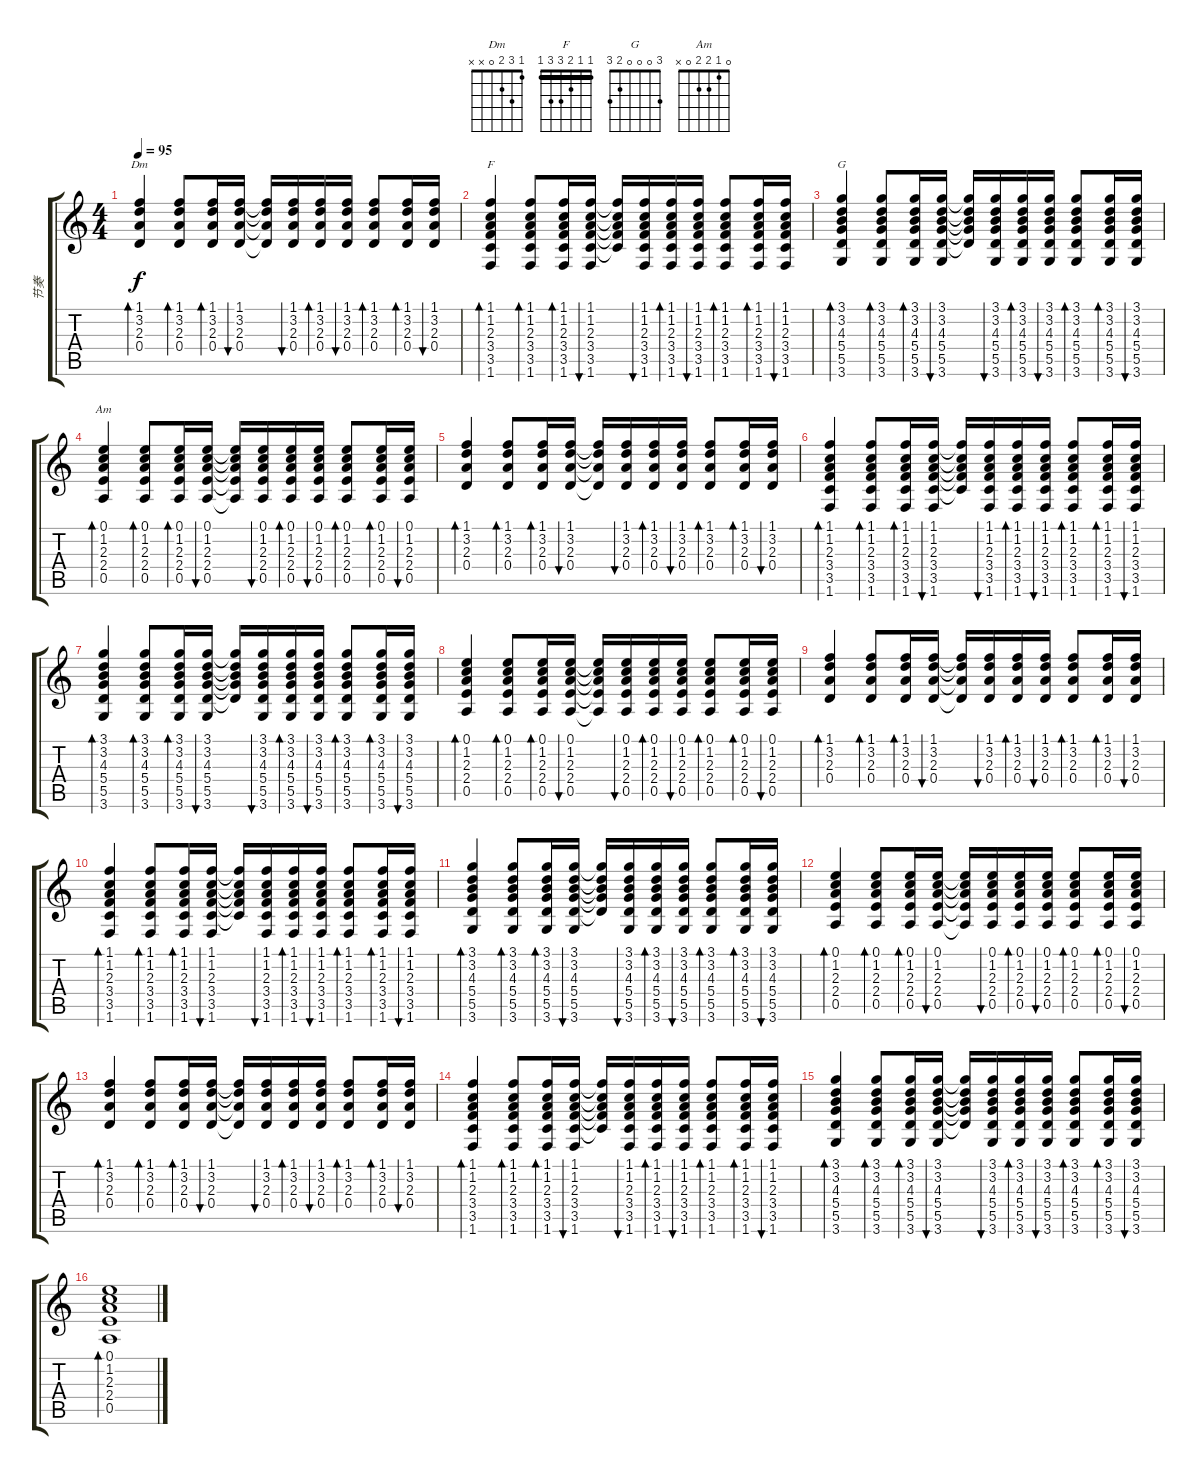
\track ("节奏" "节奏") {instrument acousticguitarsteel}
\staff {score tabs}
\tuning (E4 B3 G3 D3 A2 E2) {hide}
\chord ("Dm" 1 3 2 0 x x)
\chord ("F" 1 1 2 3 3 1) {barre 1}
\chord ("G" 3 0 0 0 2 3)
\chord ("Am" 0 1 2 2 0 x)
\ts (4 4)
\tempo 95
\clef g2
\ks c
(1.1 3.2 2.3 0.4).4{bd 60 ch "Dm" dy f} (1.1 3.2 2.3 0.4).8{bd 60} (1.1 3.2 2.3 0.4).16{bd 60} (1.1 3.2 2.3 0.4).16{bu 60} (1.1{t} 3.2{t} 2.3{t} 0.4{t}).16 (1.1 3.2 2.3 0.4).16{bu 60} (1.1 3.2 2.3 0.4).16{bd 60} (1.1 3.2 2.3 0.4).16{bu 60} (1.1 3.2 2.3 0.4).8{bd 60} (1.1 3.2 2.3 0.4).16{bd 60} (1.1 3.2 2.3 0.4).16{bu 60} |
(1.1 1.2 2.3 3.4 3.5 1.6).4{bd 60 ch "F"} (1.1 1.2 2.3 3.4 3.5 1.6).8{bd 60} (1.1 1.2 2.3 3.4 3.5 1.6).16{bd 60} (1.1 1.2 2.3 3.4 3.5 1.6).16{bu 60} (1.1{t} 1.2{t} 2.3{t} 3.4{t} 3.5{t}).16 (1.1 1.2 2.3 3.4 3.5 1.6).16{bu 60} (1.1 1.2 2.3 3.4 3.5 1.6).16{bd 60} (1.1 1.2 2.3 3.4 3.5 1.6).16{bu 60} (1.1 1.2 2.3 3.4 3.5 1.6).8{bd 60} (1.1 1.2 2.3 3.4 3.5 1.6).16{bd 60} (1.1 1.2 2.3 3.4 3.5 1.6).16{bu 60} |
(3.1 3.2 4.3 5.4 5.5 3.6).4{bd 60 ch "G"} (3.1 3.2 4.3 5.4 5.5 3.6).8{bd 60} (3.1 3.2 4.3 5.4 5.5 3.6).16{bd 60} (3.1 3.2 4.3 5.4 5.5 3.6).16{bu 60} (3.1{t} 3.2{t} 4.3{t} 5.4{t} 5.5{t}).16 (3.1 3.2 4.3 5.4 5.5 3.6).16{bu 60} (3.1 3.2 4.3 5.4 5.5 3.6).16{bd 60} (3.1 3.2 4.3 5.4 5.5 3.6).16{bu 60} (3.1 3.2 4.3 5.4 5.5 3.6).8{bd 60} (3.1 3.2 4.3 5.4 5.5 3.6).16{bd 60} (3.1 3.2 4.3 5.4 5.5 3.6).16{bu 60} |
(0.1 1.2 2.3 2.4 0.5).4{bd 60 ch "Am"} (0.1 1.2 2.3 2.4 0.5).8{bd 60} (0.1 1.2 2.3 2.4 0.5).16{bd 60} (0.1 1.2 2.3 2.4 0.5).16{bu 60} (0.1{t} 1.2{t} 2.3{t} 2.4{t} 0.5{t}).16 (0.1 1.2 2.3 2.4 0.5).16{bu 60} (0.1 1.2 2.3 2.4 0.5).16{bd 60} (0.1 1.2 2.3 2.4 0.5).16{bu 60} (0.1 1.2 2.3 2.4 0.5).8{bd 60} (0.1 1.2 2.3 2.4 0.5).16{bd 60} (0.1 1.2 2.3 2.4 0.5).16{bu 60} |
(1.1 3.2 2.3 0.4).4{bd 60} (1.1 3.2 2.3 0.4).8{bd 60} (1.1 3.2 2.3 0.4).16{bd 60} (1.1 3.2 2.3 0.4).16{bu 60} (1.1{t} 3.2{t} 2.3{t} 0.4{t}).16 (1.1 3.2 2.3 0.4).16{bu 60} (1.1 3.2 2.3 0.4).16{bd 60} (1.1 3.2 2.3 0.4).16{bu 60} (1.1 3.2 2.3 0.4).8{bd 60} (1.1 3.2 2.3 0.4).16{bd 60} (1.1 3.2 2.3 0.4).16{bu 60} |
(1.1 1.2 2.3 3.4 3.5 1.6).4{bd 60} (1.1 1.2 2.3 3.4 3.5 1.6).8{bd 60} (1.1 1.2 2.3 3.4 3.5 1.6).16{bd 60} (1.1 1.2 2.3 3.4 3.5 1.6).16{bu 60} (1.1{t} 1.2{t} 2.3{t} 3.4{t} 3.5{t}).16 (1.1 1.2 2.3 3.4 3.5 1.6).16{bu 60} (1.1 1.2 2.3 3.4 3.5 1.6).16{bd 60} (1.1 1.2 2.3 3.4 3.5 1.6).16{bu 60} (1.1 1.2 2.3 3.4 3.5 1.6).8{bd 60} (1.1 1.2 2.3 3.4 3.5 1.6).16{bd 60} (1.1 1.2 2.3 3.4 3.5 1.6).16{bu 60} |
(3.1 3.2 4.3 5.4 5.5 3.6).4{bd 60} (3.1 3.2 4.3 5.4 5.5 3.6).8{bd 60} (3.1 3.2 4.3 5.4 5.5 3.6).16{bd 60} (3.1 3.2 4.3 5.4 5.5 3.6).16{bu 60} (3.1{t} 3.2{t} 4.3{t} 5.4{t} 5.5{t}).16 (3.1 3.2 4.3 5.4 5.5 3.6).16{bu 60} (3.1 3.2 4.3 5.4 5.5 3.6).16{bd 60} (3.1 3.2 4.3 5.4 5.5 3.6).16{bu 60} (3.1 3.2 4.3 5.4 5.5 3.6).8{bd 60} (3.1 3.2 4.3 5.4 5.5 3.6).16{bd 60} (3.1 3.2 4.3 5.4 5.5 3.6).16{bu 60} |
(0.1 1.2 2.3 2.4 0.5).4{bd 60} (0.1 1.2 2.3 2.4 0.5).8{bd 60} (0.1 1.2 2.3 2.4 0.5).16{bd 60} (0.1 1.2 2.3 2.4 0.5).16{bu 60} (0.1{t} 1.2{t} 2.3{t} 2.4{t} 0.5{t}).16 (0.1 1.2 2.3 2.4 0.5).16{bu 60} (0.1 1.2 2.3 2.4 0.5).16{bd 60} (0.1 1.2 2.3 2.4 0.5).16{bu 60} (0.1 1.2 2.3 2.4 0.5).8{bd 60} (0.1 1.2 2.3 2.4 0.5).16{bd 60} (0.1 1.2 2.3 2.4 0.5).16{bu 60} |
(1.1 3.2 2.3 0.4).4{bd 60} (1.1 3.2 2.3 0.4).8{bd 60} (1.1 3.2 2.3 0.4).16{bd 60} (1.1 3.2 2.3 0.4).16{bu 60} (1.1{t} 3.2{t} 2.3{t} 0.4{t}).16 (1.1 3.2 2.3 0.4).16{bu 60} (1.1 3.2 2.3 0.4).16{bd 60} (1.1 3.2 2.3 0.4).16{bu 60} (1.1 3.2 2.3 0.4).8{bd 60} (1.1 3.2 2.3 0.4).16{bd 60} (1.1 3.2 2.3 0.4).16{bu 60} |
(1.1 1.2 2.3 3.4 3.5 1.6).4{bd 60} (1.1 1.2 2.3 3.4 3.5 1.6).8{bd 60} (1.1 1.2 2.3 3.4 3.5 1.6).16{bd 60} (1.1 1.2 2.3 3.4 3.5 1.6).16{bu 60} (1.1{t} 1.2{t} 2.3{t} 3.4{t} 3.5{t}).16 (1.1 1.2 2.3 3.4 3.5 1.6).16{bu 60} (1.1 1.2 2.3 3.4 3.5 1.6).16{bd 60} (1.1 1.2 2.3 3.4 3.5 1.6).16{bu 60} (1.1 1.2 2.3 3.4 3.5 1.6).8{bd 60} (1.1 1.2 2.3 3.4 3.5 1.6).16{bd 60} (1.1 1.2 2.3 3.4 3.5 1.6).16{bu 60} |
(3.1 3.2 4.3 5.4 5.5 3.6).4{bd 60} (3.1 3.2 4.3 5.4 5.5 3.6).8{bd 60} (3.1 3.2 4.3 5.4 5.5 3.6).16{bd 60} (3.1 3.2 4.3 5.4 5.5 3.6).16{bu 60} (3.1{t} 3.2{t} 4.3{t} 5.4{t} 5.5{t}).16 (3.1 3.2 4.3 5.4 5.5 3.6).16{bu 60} (3.1 3.2 4.3 5.4 5.5 3.6).16{bd 60} (3.1 3.2 4.3 5.4 5.5 3.6).16{bu 60} (3.1 3.2 4.3 5.4 5.5 3.6).8{bd 60} (3.1 3.2 4.3 5.4 5.5 3.6).16{bd 60} (3.1 3.2 4.3 5.4 5.5 3.6).16{bu 60} |
(0.1 1.2 2.3 2.4 0.5).4{bd 60} (0.1 1.2 2.3 2.4 0.5).8{bd 60} (0.1 1.2 2.3 2.4 0.5).16{bd 60} (0.1 1.2 2.3 2.4 0.5).16{bu 60} (0.1{t} 1.2{t} 2.3{t} 2.4{t} 0.5{t}).16 (0.1 1.2 2.3 2.4 0.5).16{bu 60} (0.1 1.2 2.3 2.4 0.5).16{bd 60} (0.1 1.2 2.3 2.4 0.5).16{bu 60} (0.1 1.2 2.3 2.4 0.5).8{bd 60} (0.1 1.2 2.3 2.4 0.5).16{bd 60} (0.1 1.2 2.3 2.4 0.5).16{bu 60} |
(1.1 3.2 2.3 0.4).4{bd 60} (1.1 3.2 2.3 0.4).8{bd 60} (1.1 3.2 2.3 0.4).16{bd 60} (1.1 3.2 2.3 0.4).16{bu 60} (1.1{t} 3.2{t} 2.3{t} 0.4{t}).16 (1.1 3.2 2.3 0.4).16{bu 60} (1.1 3.2 2.3 0.4).16{bd 60} (1.1 3.2 2.3 0.4).16{bu 60} (1.1 3.2 2.3 0.4).8{bd 60} (1.1 3.2 2.3 0.4).16{bd 60} (1.1 3.2 2.3 0.4).16{bu 60} |
(1.1 1.2 2.3 3.4 3.5 1.6).4{bd 60} (1.1 1.2 2.3 3.4 3.5 1.6).8{bd 60} (1.1 1.2 2.3 3.4 3.5 1.6).16{bd 60} (1.1 1.2 2.3 3.4 3.5 1.6).16{bu 60} (1.1{t} 1.2{t} 2.3{t} 3.4{t} 3.5{t}).16 (1.1 1.2 2.3 3.4 3.5 1.6).16{bu 60} (1.1 1.2 2.3 3.4 3.5 1.6).16{bd 60} (1.1 1.2 2.3 3.4 3.5 1.6).16{bu 60} (1.1 1.2 2.3 3.4 3.5 1.6).8{bd 60} (1.1 1.2 2.3 3.4 3.5 1.6).16{bd 60} (1.1 1.2 2.3 3.4 3.5 1.6).16{bu 60} |
(3.1 3.2 4.3 5.4 5.5 3.6).4{bd 60} (3.1 3.2 4.3 5.4 5.5 3.6).8{bd 60} (3.1 3.2 4.3 5.4 5.5 3.6).16{bd 60} (3.1 3.2 4.3 5.4 5.5 3.6).16{bu 60} (3.1{t} 3.2{t} 4.3{t} 5.4{t} 5.5{t}).16 (3.1 3.2 4.3 5.4 5.5 3.6).16{bu 60} (3.1 3.2 4.3 5.4 5.5 3.6).16{bd 60} (3.1 3.2 4.3 5.4 5.5 3.6).16{bu 60} (3.1 3.2 4.3 5.4 5.5 3.6).8{bd 60} (3.1 3.2 4.3 5.4 5.5 3.6).16{bd 60} (3.1 3.2 4.3 5.4 5.5 3.6).16{bu 60} |
(0.1 1.2 2.3 2.4 0.5).1{bd 60}
